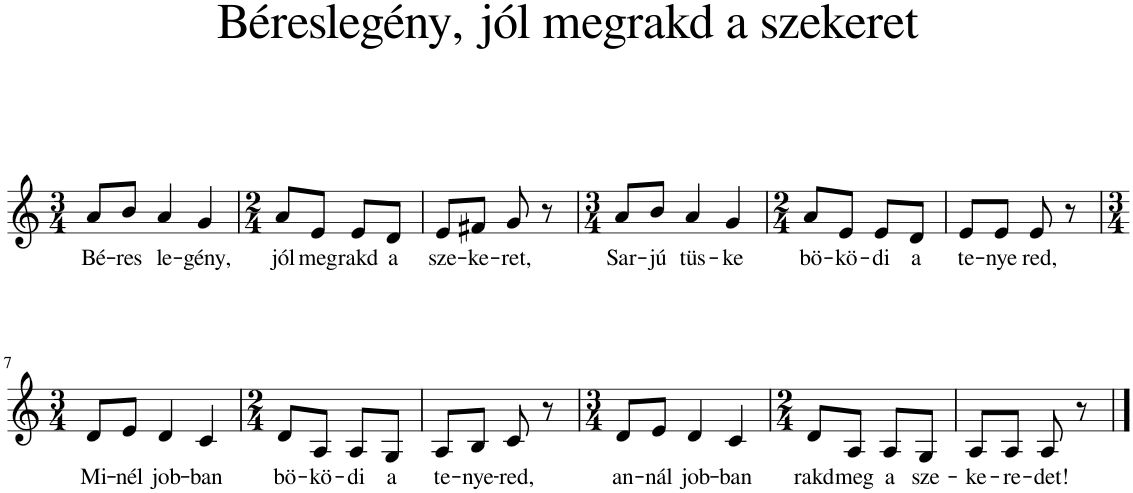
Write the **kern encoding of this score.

**kern	**text
*part1	*part1
*staff1	*staff1
*I"Piano	*
*I'Pno	*
*clefG2	*
*k[]	*
*M3/4	*
=1	=1
!	!LO:LY:b
8a/L	Bé-
!	!LO:LY:b
8b/J	-res
!	!LO:LY:b
4a/	le-
!	!LO:LY:b
4g/	-gény,
=2	=2
*M2/4	*
!	!LO:LY:b
8a/L	jól
!	!LO:LY:b
8e/J	meg-
!	!LO:LY:b
8e/L	-rakd
!	!LO:LY:b
8d/J	a
=3	=3
!	!LO:LY:b
8e/L	sze-
!	!LO:LY:b
8f#X/J	-ke-
!	!LO:LY:b
8g/	-ret,
8r	.
=4	=4
*M3/4	*
!	!LO:LY:b
8a/L	Sar-
!	!LO:LY:b
8b/J	-jú
!	!LO:LY:b
4a/	tüs-
!	!LO:LY:b
4g/	-ke
=5	=5
*M2/4	*
!	!LO:LY:b
8a/L	bö-
!	!LO:LY:b
8e/J	-kö-
!	!LO:LY:b
8e/L	-di
!	!LO:LY:b
8d/J	a
=6	=6
!	!LO:LY:b
8e/L	te-
!	!LO:LY:b
8e/J	-nye-
!	!LO:LY:b
8e/	-red,
8r	.
!!LO:LB:g=z
=7	=7
*M3/4	*
!	!LO:LY:b
8d/L	Mi-
!	!LO:LY:b
8e/J	-nél
!	!LO:LY:b
4d/	job-
!	!LO:LY:b
4c/	-ban
=8	=8
*M2/4	*
!	!LO:LY:b
8d/L	bö-
!	!LO:LY:b
8A/J	-kö-
!	!LO:LY:b
8A/L	-di
!	!LO:LY:b
8G/J	a
=9	=9
!	!LO:LY:b
8A/L	te-
!	!LO:LY:b
8B/J	-nye-
!	!LO:LY:b
8c/	-red,
8r	.
=10	=10
*M3/4	*
!	!LO:LY:b
8d/L	an-
!	!LO:LY:b
8e/J	-nál
!	!LO:LY:b
4d/	job-
!	!LO:LY:b
4c/	-ban
=11	=11
*M2/4	*
!	!LO:LY:b
8d/L	rakd
!	!LO:LY:b
8A/J	meg
!	!LO:LY:b
8A/L	a
!	!LO:LY:b
8G/J	sze-
=12	=12
!	!LO:LY:b
8A/L	-ke-
!	!LO:LY:b
8A/J	-re-
!	!LO:LY:b
8A/	-det!
8r	.
==	==
*-	*-
